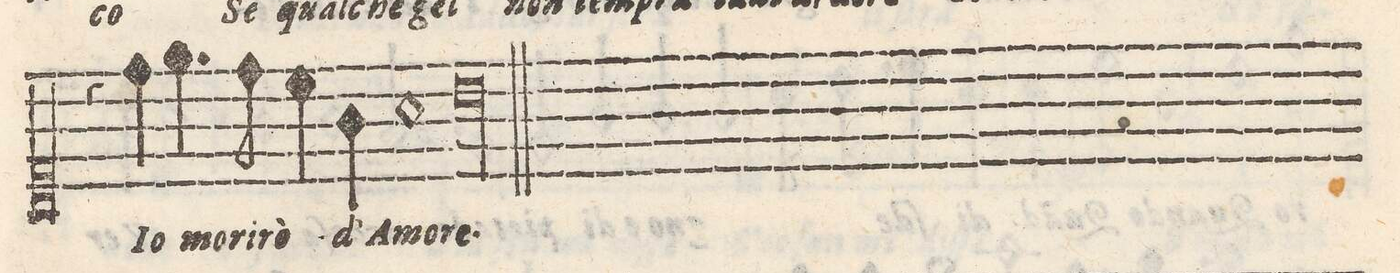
**kern	**text
*I"QVINTO	*
*clefC1	*
*k[]	*
*met(C|)	*
*M2/1	*
4r	.
4dd\	Io
=22-	=22-
4.ee\	mo-
8dd\	-ri-
4cc\	-rò
4g\	d'A-
1a	-mo-
=23-	=23-
00b	-re.
=24-	=24-
==	==
*-	*-
